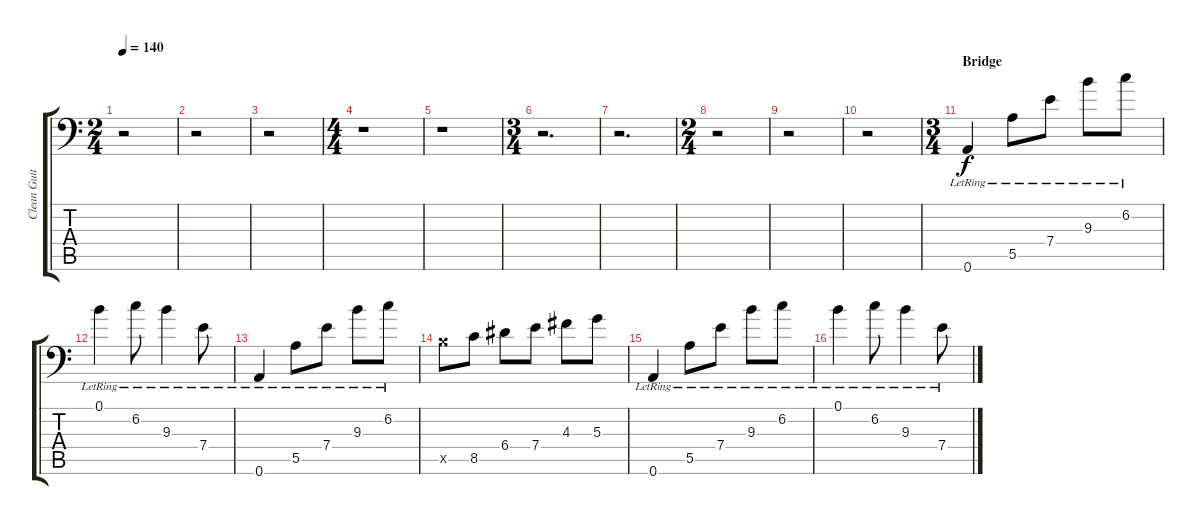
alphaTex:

\track ("Clean Guitar" "Clean Guit") {instrument electricguitarclean}
\staff {score tabs}
\tuning (B3 Gb3 D3 A2 E2 A1) {hide}
\ts (2 4)
\tempo 140
\clef f4
\ks c
r.2{dy mp} |
r.2 |
r.2 |
\ts (4 4)
r.1 |
r.1 |
\ts (3 4)
r.2{d} |
r.2{d} |
\ts (2 4)
r.2 |
r.2 |
r.2 |
\ts (3 4)
\section ("" "Bridge")
0.6{lr}.4{dy f} 5.5{lr}.8 7.4{lr}.8 9.3{lr}.8 6.2{lr}.8 |
0.1{lr}.4 6.2{lr}.8 9.3{lr}.4 7.4{lr}.8 |
0.6{lr}.4 5.5{lr}.8 7.4{lr}.8 9.3{lr}.8 6.2{lr}.8 |
7.5{x}.8 8.5.8 6.4.8 7.4.8 4.3.8 5.3.8 |
0.6{lr}.4 5.5{lr}.8 7.4{lr}.8 9.3{lr}.8 6.2{lr}.8 |
0.1{lr}.4 6.2{lr}.8 9.3{lr}.4 7.4{lr}.8
